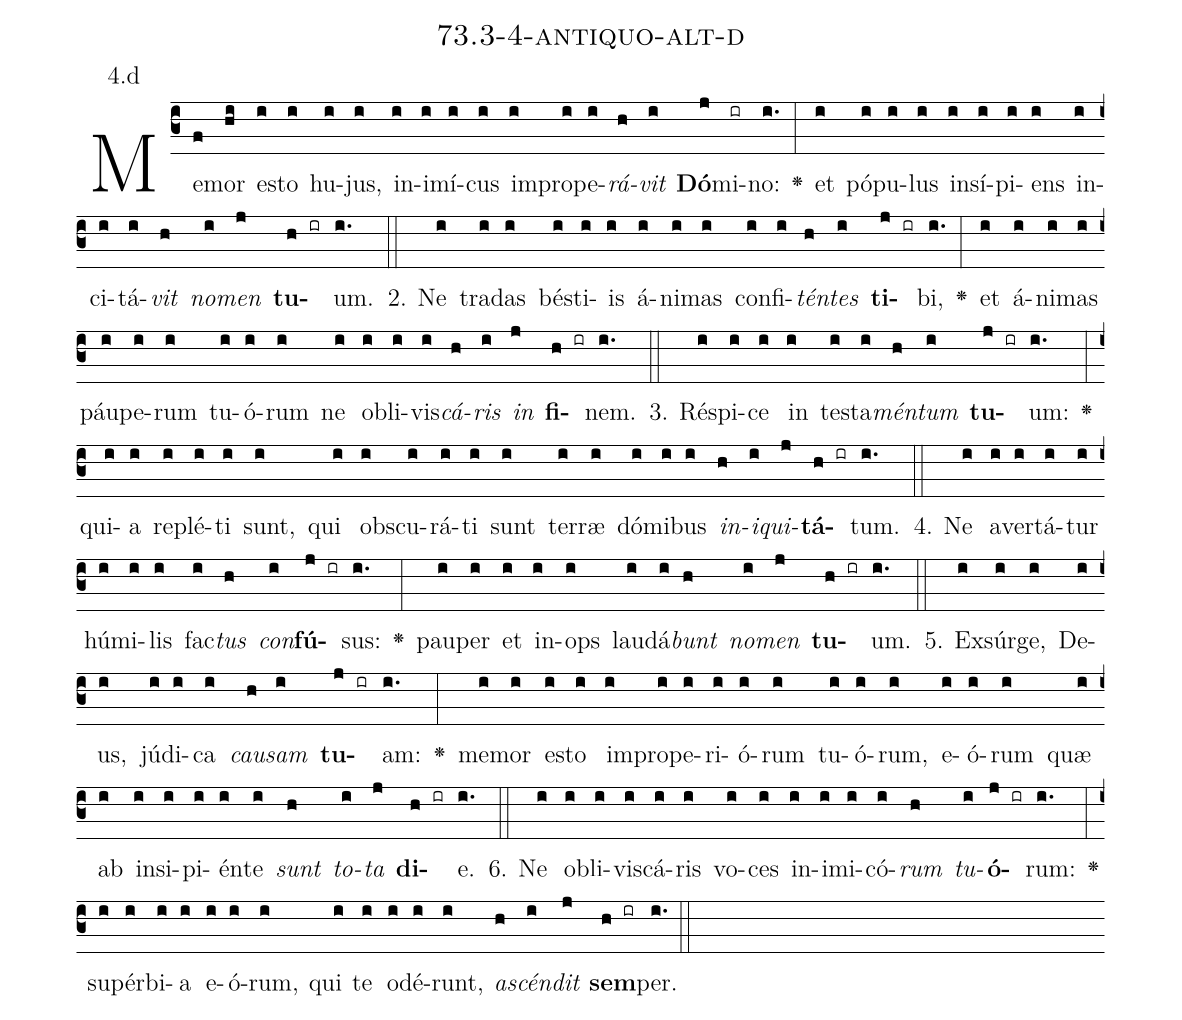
name: 73.3-4-antiquo-alt-d;
annotation: 4.d;
%%
(c3)Me(f)mor(hi) es(i)to(i) hu(i)jus,(i) in(i)i(i)mí(i)cus(i) im(i)pro(i)pe(i)<i>rá</i>(h)<i>vit</i>(i) <b>Dó</b>(j)mi(ir)no:(i.) <v>\greheightstar</v>(:) et(i) pó(i)pu(i)lus(i) in(i)sí(i)pi(i)ens(i) in(i)ci(i)tá(i)<i>vit</i>(h) <i>no</i>(i)<i>men</i>(j) <b>tu</b>(h ir)um.(i.) (::)
2. Ne(i) tra(i)das(i) bés(i)ti(i)is(i) á(i)ni(i)mas(i) con(i)fi(i)<i>tén</i>(h)<i>tes</i>(i) <b>ti</b>(j ir)bi,(i.) <v>\greheightstar</v>(:) et(i) á(i)ni(i)mas(i) páu(i)pe(i)rum(i) tu(i)ó(i)rum(i) ne(i) ob(i)li(i)vis(i)<i>cá</i>(h)<i>ris</i>(i) <i>in</i>(j) <b>fi</b>(h ir)nem.(i.) (::)
3. Ré(i)spi(i)ce(i) in(i) tes(i)ta(i)<i>mén</i>(h)<i>tum</i>(i) <b>tu</b>(j ir)um:(i.) <v>\greheightstar</v>(:) qui(i)a(i) re(i)plé(i)ti(i) sunt,(i) qui(i) obs(i)cu(i)rá(i)ti(i) sunt(i) ter(i)ræ(i) dó(i)mi(i)bus(i) <i>in</i>(h)<i>i</i>(i)<i>qui</i>(j)<b>tá</b>(h ir)tum.(i.) (::)
4. Ne(i) a(i)ver(i)tá(i)tur(i) hú(i)mi(i)lis(i) fac(i)<i>tus</i>(h) <i>con</i>(i)<b>fú</b>(j ir)sus:(i.) <v>\greheightstar</v>(:) pau(i)per(i) et(i) in(i)ops(i) lau(i)dá(i)<i>bunt</i>(h) <i>no</i>(i)<i>men</i>(j) <b>tu</b>(h ir)um.(i.) (::)
5. Ex(i)súr(i)ge,(i) De(i)us,(i) jú(i)di(i)ca(i) <i>cau</i>(h)<i>sam</i>(i) <b>tu</b>(j ir)am:(i.) <v>\greheightstar</v>(:) me(i)mor(i) es(i)to(i) im(i)pro(i)pe(i)ri(i)ó(i)rum(i) tu(i)ó(i)rum,(i) e(i)ó(i)rum(i) quæ(i) ab(i) in(i)si(i)pi(i)én(i)te(i) <i>sunt</i>(h) <i>to</i>(i)<i>ta</i>(j) <b>di</b>(h ir)e.(i.) (::)
6. Ne(i) ob(i)li(i)vis(i)cá(i)ris(i) vo(i)ces(i) in(i)i(i)mi(i)có(i)<i>rum</i>(h) <i>tu</i>(i)<b>ó</b>(j ir)rum:(i.) <v>\greheightstar</v>(:) su(i)pér(i)bi(i)a(i) e(i)ó(i)rum,(i) qui(i) te(i) o(i)dé(i)runt,(i) <i>a</i>(h)<i>scén</i>(i)<i>dit</i>(j) <b>sem</b>(h ir)per.(i.) (::)
